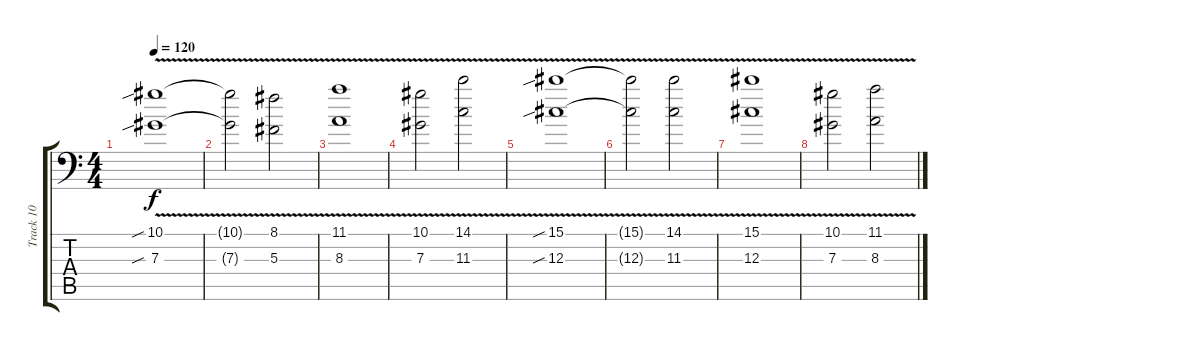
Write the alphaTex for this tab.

\track ("Track 10" "Track 10") {instrument distortionguitar}
\staff {score tabs}
\tuning (Bb3 F3 Db3 Ab2 Eb2 Ab1) {hide}
\ts (4 4)
\tempo 120
\clef f4
\ks c
(10.1{v sib} 7.3{v sib}).1{dy f} |
(10.1{t} 7.3{t}).2 (8.1{v} 5.3{v}).2 |
(11.1{v} 8.3{v}).1 |
(10.1{v} 7.3{v}).2 (14.1{v} 11.3{v}).2 |
(15.1{v sib} 12.3{v sib}).1 |
(15.1{t} 12.3{t}).2 (14.1{v} 11.3{v}).2 |
(15.1{v} 12.3{v}).1 |
(10.1{v} 7.3{v}).2 (11.1{v} 8.3{v}).2
